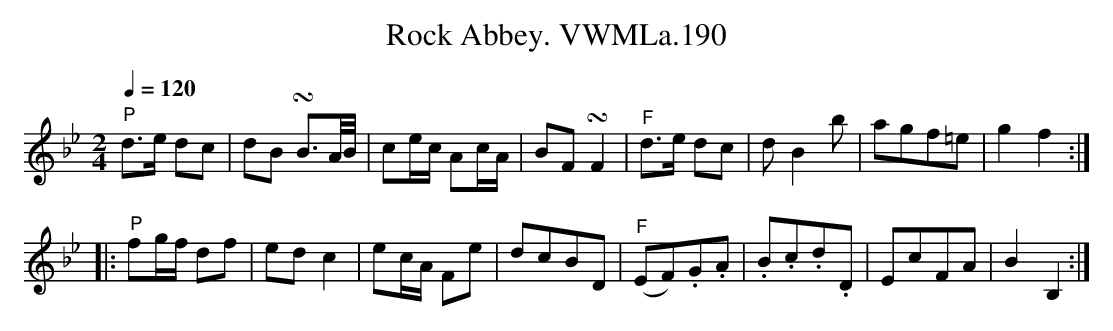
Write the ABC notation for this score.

X:1
T:Rock Abbey. VWMLa.190
M:2/4
L:1/8
Q:1/4=120
K:Bb
"P"d>e dc|dB !turn!B3/2A/4B/4|ce/c/ Ac/A/|BF!turn!F2|\
"^F"d>e dc|dB2b|agf=e|g2f2:|
|:"P"fg/f/ df|edc2|ec/A/ Fe|dcBD|\
"^F"(EF).G.A|.B.c.d.D|EcFA|B2B,2:|
